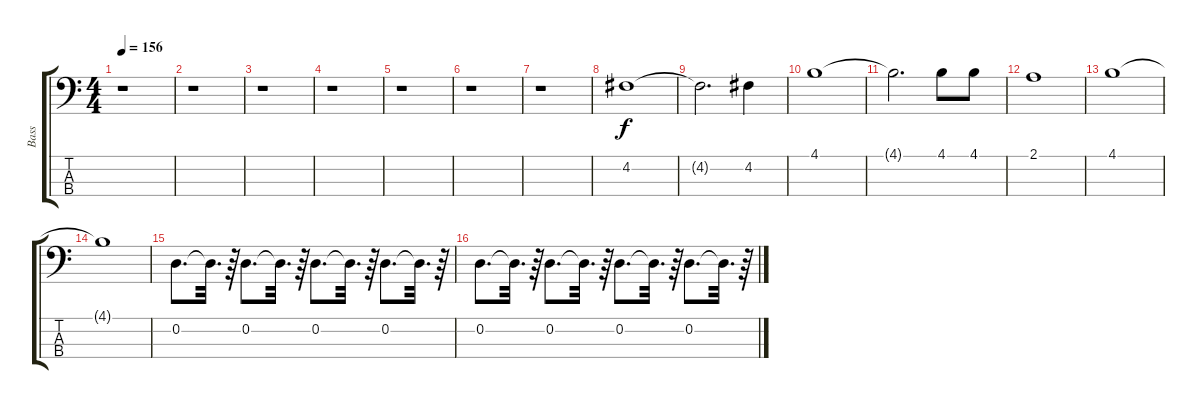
\track ("Bass" "Bass") {instrument electricbasspick}
\staff {score tabs}
\tuning (G2 D2 A1 E1) {hide}
\ts (4 4)
\tempo 156
\clef f4
\ks c
r.1{dy f instrument electricbasspick} |
r.1 |
r.1 |
r.1 |
r.1 |
r.1 |
r.1 |
4.2.1 |
4.2{t}.2{d} 4.2.4 |
4.1.1 |
4.1{t}.2{d} 4.1.8 4.1.8 |
2.1.1 |
4.1.1 |
4.1{t}.1 |
0.2.8{d} 0.2{t}.32{d} r.64 0.2.8{d} 0.2{t}.32{d} r.64 0.2.8{d} 0.2{t}.32{d} r.64 0.2.8{d} 0.2{t}.32{d} r.64 |
0.2.8{d} 0.2{t}.32{d} r.64 0.2.8{d} 0.2{t}.32{d} r.64 0.2.8{d} 0.2{t}.32{d} r.64 0.2.8{d} 0.2{t}.32{d} r.64
